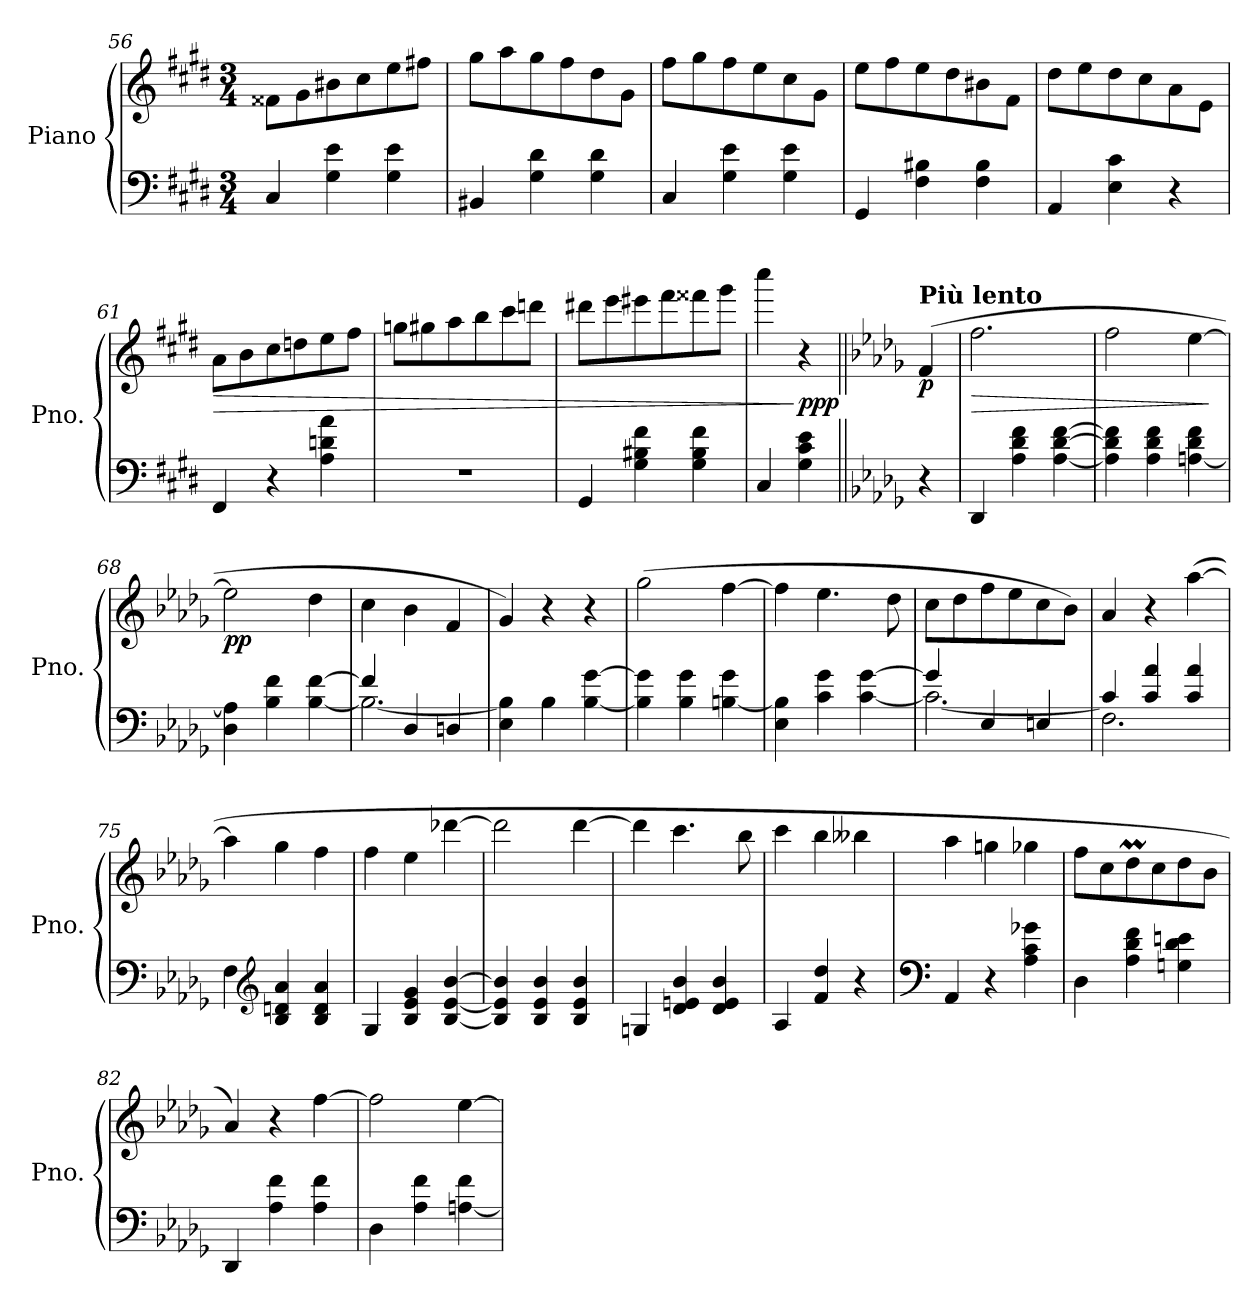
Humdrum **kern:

**kern	**kern	**dynam
*part1	*part1	*part1
*staff2	*staff1	*staff1/2
*I"Piano	*	*
*I'Pno.	*	*
*clefF4	*clefG2	*
*k[f#c#g#d#]	*k[f#c#g#d#]	*
*M3/4	*M3/4	*
=56	=56	=56
4C#/	8f##X\L	.
.	8g#\	.
4G#\ 4e\	8b#X\	.
.	8cc#\	.
4G#\ 4e\	8ee\	.
.	8ff#X\J	.
=57	=57	=57
4BB#X/	8gg#\L	.
.	8aa\	.
4G#\ 4d#\	8gg#\	.
.	8ff#\	.
4G#\ 4d#\	8dd#\	.
.	8g#\J	.
=58	=58	=58
4C#/	8ff#\L	.
.	8gg#\	.
4G#\ 4e\	8ff#\	.
.	8ee\	.
4G#\ 4e\	8cc#\	.
.	8g#\J	.
=59	=59	=59
4GG#/	8ee\L	.
.	8ff#\	.
4F#\ 4B#X\	8ee\	.
.	8dd#\	.
4F#\ 4B#\	8b#X\	.
.	8f#\J	.
=60	=60	=60
4AA/	8dd#\L	.
.	8ee\	.
4E\ 4c#\	8dd#\	.
.	8cc#\	.
4r	8a\	.
.	8e\J	.
!!LO:LB:g=z
=61	=61	=61
!	!	!LO:HP:b
4FF#/	8a\L	>
.	8b\	.
4r	8cc#\	.
.	8ddn\	.
4A\ 4dn\ 4a\	8ee\	.
.	8ff#\J	.
=62	=62	=62
*^	*	*
2.r	2ryy	8ggn\L	.
.	.	8gg#X\	.
.	.	8aa\	.
.	.	8bb\	.
.	8ryy	8ccc#\	.
.	8ryy	8dddn\J	.
*v	*v	*	*
=63	=63	=63
4GG#/	8ddd#X\L	.
.	8eee\	.
4G#\ 4B#X\ 4f#\	8eee#X\	.
.	8fff#\	.
4G#\ 4B#\ 4f#\	8fff##X\	.
.	8ggg#\J	.
=64	=64	=64
4C#/	4cccc#\	.
!	!	!LO:DY:n=1:b
4G#\ 4c#\ 4e\	4r	] ppp
=65||	=65||	=65||
*k[b-e-a-d-g-]	*k[b-e-a-d-g-]	*
!	!LO:TX:a:B:t=Più lento	!
!	!	!LO:DY:b
4r	(4f/	p
=66	=66	=66
!	!	!LO:HP:b
4DD-/	2.ff\	>
4A-\ 4d-\ 4f\	.	.
[4A-\ [4d-\ [4f\	.	.
=67	=67	=67
4A-\] 4d-\] 4f\]	2ff\	.
4A-\ 4d-\ 4f\	.	.
[4An\ 4d-\ 4f\	[4ee-\	.
.	.	]
=68	=68	=68
!	!	!LO:DY:b
4D-\ 4A\]	2ee-\]	pp
4B-\ 4f\	.	.
[4B-\ [4f\	4dd-\	.
=69	=69	=69
*^	*	*
4f/]	2.B-\_	4cc\	.
4D-/	.	4b-\	.
4Dn/	.	4f/	.
*v	*v	*	*
!!LO:LB:g=z
=70	=70	=70
4E-\ 4B-\]	4g-/)	.
4B-\	4r	.
[4B-\ [4g-\	4r	.
=71	=71	=71
4B-\] 4g-\]	(2gg-\	.
4B-\ 4g-\	.	.
[4Bn\ 4g-\	[4ff\	.
=72	=72	=72
4E-\ 4B\]	4ff\]	.
4c\ 4g-\	4.ee-\	.
[4c\ [4g-\	.	.
.	8dd-\	.
=73	=73	=73
*^	*	*
4g-/]	2.c\_	8cc\L	.
.	.	8dd-\	.
4E-/	.	8ff\	.
.	.	8ee-\	.
4En/	.	8cc\	.
.	.	8b-\J)	.
=74	=74	=74	=74
4c/]	2.F\	4a-/	.
4c/ 4a-/	.	4r	.
4c/ 4a-/	.	([4aa-\	.
*v	*v	*	*
=75	=75	=75
4F\	4aa-\]	.
*clefG2	*	*
4B-/ 4dn/ 4a-/	4gg-\	.
4B-/ 4d/ 4a-/	4ff\	.
=76	=76	=76
4G-/	4ff\	.
4B-/ 4e-/ 4g-/	4ee-\	.
[4B-/ [4e-/ [4b-/	[4ddd-X\	.
=77	=77	=77
4B-/] 4e-/] 4b-/]	2ddd-\]	.
4B-/ 4e-/ 4b-/	.	.
4B-/ 4e-/ 4b-/	[4ddd-\	.
=78	=78	=78
4Gn/	4ddd-\]	.
4d-/ 4en/ 4b-/	4.ccc\	.
4d-/ 4e/ 4b-/	.	.
.	8bb-\	.
=79	=79	=79
4A-/	4ccc\	.
4f/ 4dd-/	4bb-\	.
4r	4bb--X\	.
!!LO:LB:g=z
=80	=80	=80
*clefF4	*	*
4AA-/	4aa-\	.
4r	4ggn\	.
4A-\ 4c\ 4g-X\	4gg-X\	.
=81	=81	=81
4D-\	8ff\L	.
.	8cc\	.
4A-\ 4d-\ 4f\	8dd-M\	.
.	8cc\	.
4Gn\ 4d-\ 4en\	8dd-\	.
.	8b-\J	.
=82	=82	=82
4DD-/	4a-/)	.
4A-\ 4f\	4r	.
4A-\ 4f\	[4ff\	.
=83	=83	=83
4D-\	2ff\]	.
4A-\ 4f\	.	.
[4An\ 4f\	[4ee-\	.
=	=	=
*-	*-	*-
